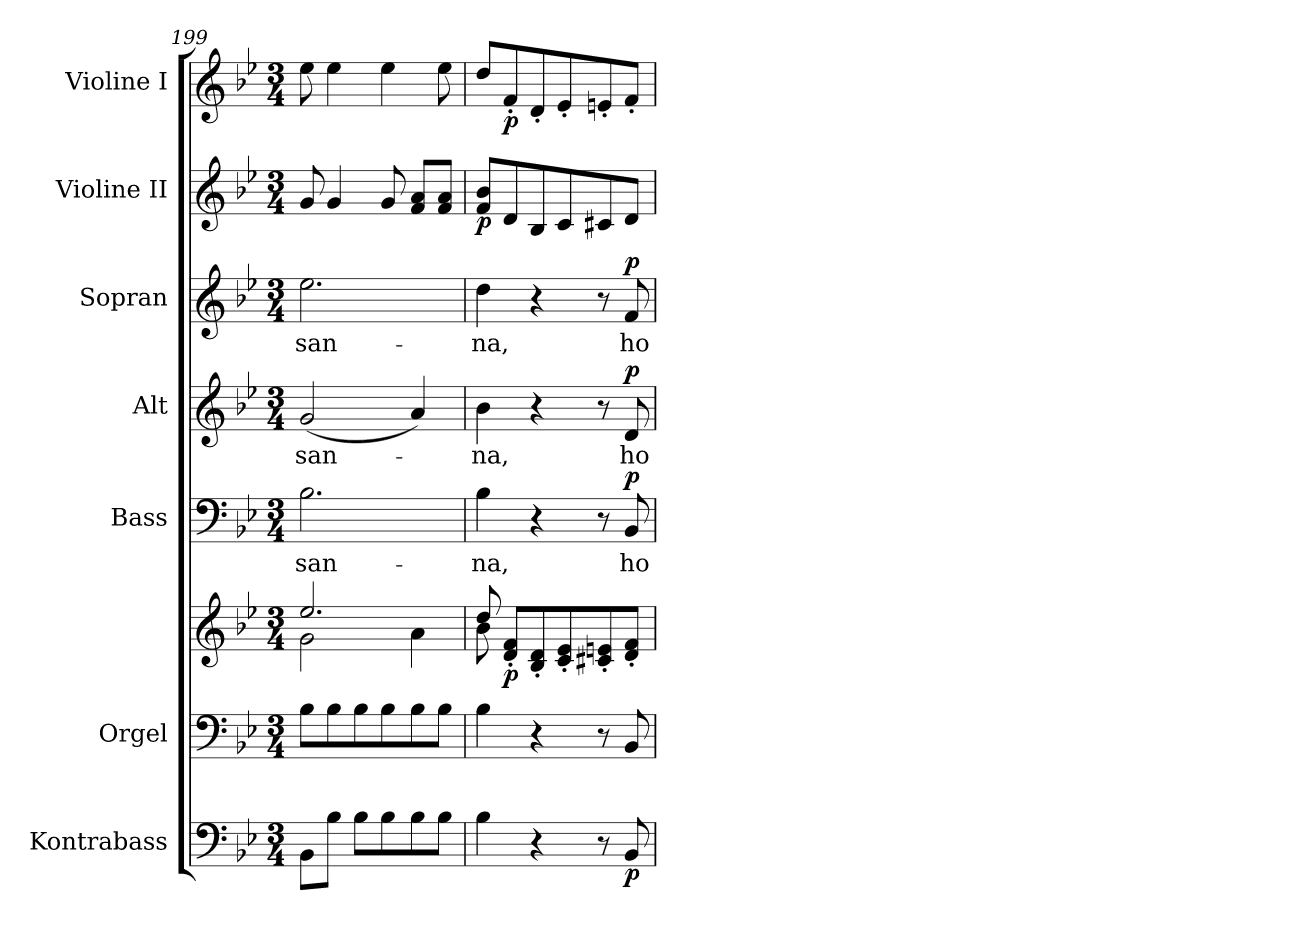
**kern	**dynam	**kern	**kern	**dynam	**kern	**text	**dynam	**kern	**text	**dynam	**kern	**text	**dynam	**kern	**dynam	**kern	**dynam
*part7	*part7	*part6	*part6	*part6	*part5	*part5	*part5	*part4	*part4	*part4	*part3	*part3	*part3	*part2	*part2	*part1	*part1
*staff8	*staff8	*staff7	*staff6	*staff6/7	*staff5	*staff5	*staff5	*staff4	*staff4	*staff4	*staff3	*staff3	*staff3	*staff2	*staff2	*staff1	*staff1
*I"Kontrabass	*	*I"Orgel	*	*	*I"Bass	*	*	*I"Alt	*	*	*I"Sopran	*	*	*I"Violine II	*	*I"Violine I	*
*I'Kb.	*	*I'Org.	*	*	*I'B	*	*	*I'A	*	*	*I'S	*	*	*I'Vl. II	*	*I'Vl. I	*
*clefF4	*	*clefF4	*clefG2	*	*clefF4	*	*	*clefG2	*	*	*clefG2	*	*	*clefG2	*	*clefG2	*
*ITrd7c12	*	*	*	*	*	*	*	*	*	*	*	*	*	*	*	*	*
*k[b-e-]	*	*k[b-e-]	*k[b-e-]	*	*k[b-e-]	*	*	*k[b-e-]	*	*	*k[b-e-]	*	*	*k[b-e-]	*	*k[b-e-]	*
*B-:	*	*B-:	*B-:	*	*B-:	*	*	*B-:	*	*	*B-:	*	*	*B-:	*	*B-:	*
*M3/4	*	*M3/4	*M3/4	*	*M3/4	*	*	*M3/4	*	*	*M3/4	*	*	*M3/4	*	*M3/4	*
=199	=199	=199	=199	=199	=199	=199	=199	=199	=199	=199	=199	=199	=199	=199	=199	=199	=199
*	*	*	*^	*	*	*	*	*	*	*	*	*	*	*	*	*	*
!	!	!	!	!	!	!	!LO:LY:b	!	!	!LO:LY:b	!	!	!LO:LY:b	!	!	!	!	!
8BBB-\L	.	8B-\L	2.ee-/	2g\	.	2.B-\	-san-	.	(<2g/	-san-	.	2.ee-\	-san-	.	8g/	.	8ee-\	.
8BB-\J	.	8B-\	.	.	.	.	.	.	.	.	.	.	.	.	4g/	.	4ee-\	.
8BB-\L	.	8B-\	.	.	.	.	.	.	.	.	.	.	.	.	.	.	.	.
8BB-\	.	8B-\	.	.	.	.	.	.	.	.	.	.	.	.	8g/	.	4ee-\	.
8BB-\	.	8B-\	.	4a\	.	.	.	.	4a/)	.	.	.	.	.	8f/ 8a/L	.	.	.
8BB-\J	.	8B-\J	.	.	.	.	.	.	.	.	.	.	.	.	8f/ 8a/J	.	8ee-\	.
=200	=200	=200	=200	=200	=200	=200	=200	=200	=200	=200	=200	=200	=200	=200	=200	=200	=200	=200
!	!	!	!	!	!	!	!LO:LY:b	!	!	!LO:LY:b	!	!	!LO:LY:b	!	!	!LO:DY:b	!	!
4BB-\	.	4B-\	8dd/	8b-\	.	4B-\	-na,	.	4b-\	-na,	.	4dd\	-na,	.	8f/ 8b-/L	p	8dd/L	.
!	!	!	!	!	!LO:DY:b	!	!	!	!	!	!	!	!	!	!	!	!	!LO:DY:b
.	.	.	8d/'< 8f/'<L	2ryy	p	.	.	.	.	.	.	.	.	.	8d/	.	8f'</	p
4r	.	4r	8B-/'< 8d/'<	.	.	4r	.	.	4r	.	.	4r	.	.	8B-/	.	8d'</	.
.	.	.	8c/'< 8e-/'<	.	.	.	.	.	.	.	.	.	.	.	8c/	.	8e-'</	.
8r	.	8r	8c#X/'< 8en/'<	.	.	8r	.	.	8r	.	.	8r	.	.	8c#X/	.	8en'</	.
!	!LO:DY:b	!	!	!	!	!	!LO:LY:b	!LO:DY:a	!	!LO:LY:b	!LO:DY:a	!	!LO:LY:b	!LO:DY:a	!	!	!	!
8BBB-/	p	8BB-/	8d/'< 8f/'<J	8ryy	.	8BB-/	ho-	p	8d/	ho-	p	8f/	ho-	p	8d/J	.	8f'</J	.
*	*	*	*v	*v	*	*	*	*	*	*	*	*	*	*	*	*	*	*
=	=	=	=	=	=	=	=	=	=	=	=	=	=	=	=	=	=
*-	*-	*-	*-	*-	*-	*-	*-	*-	*-	*-	*-	*-	*-	*-	*-	*-	*-
